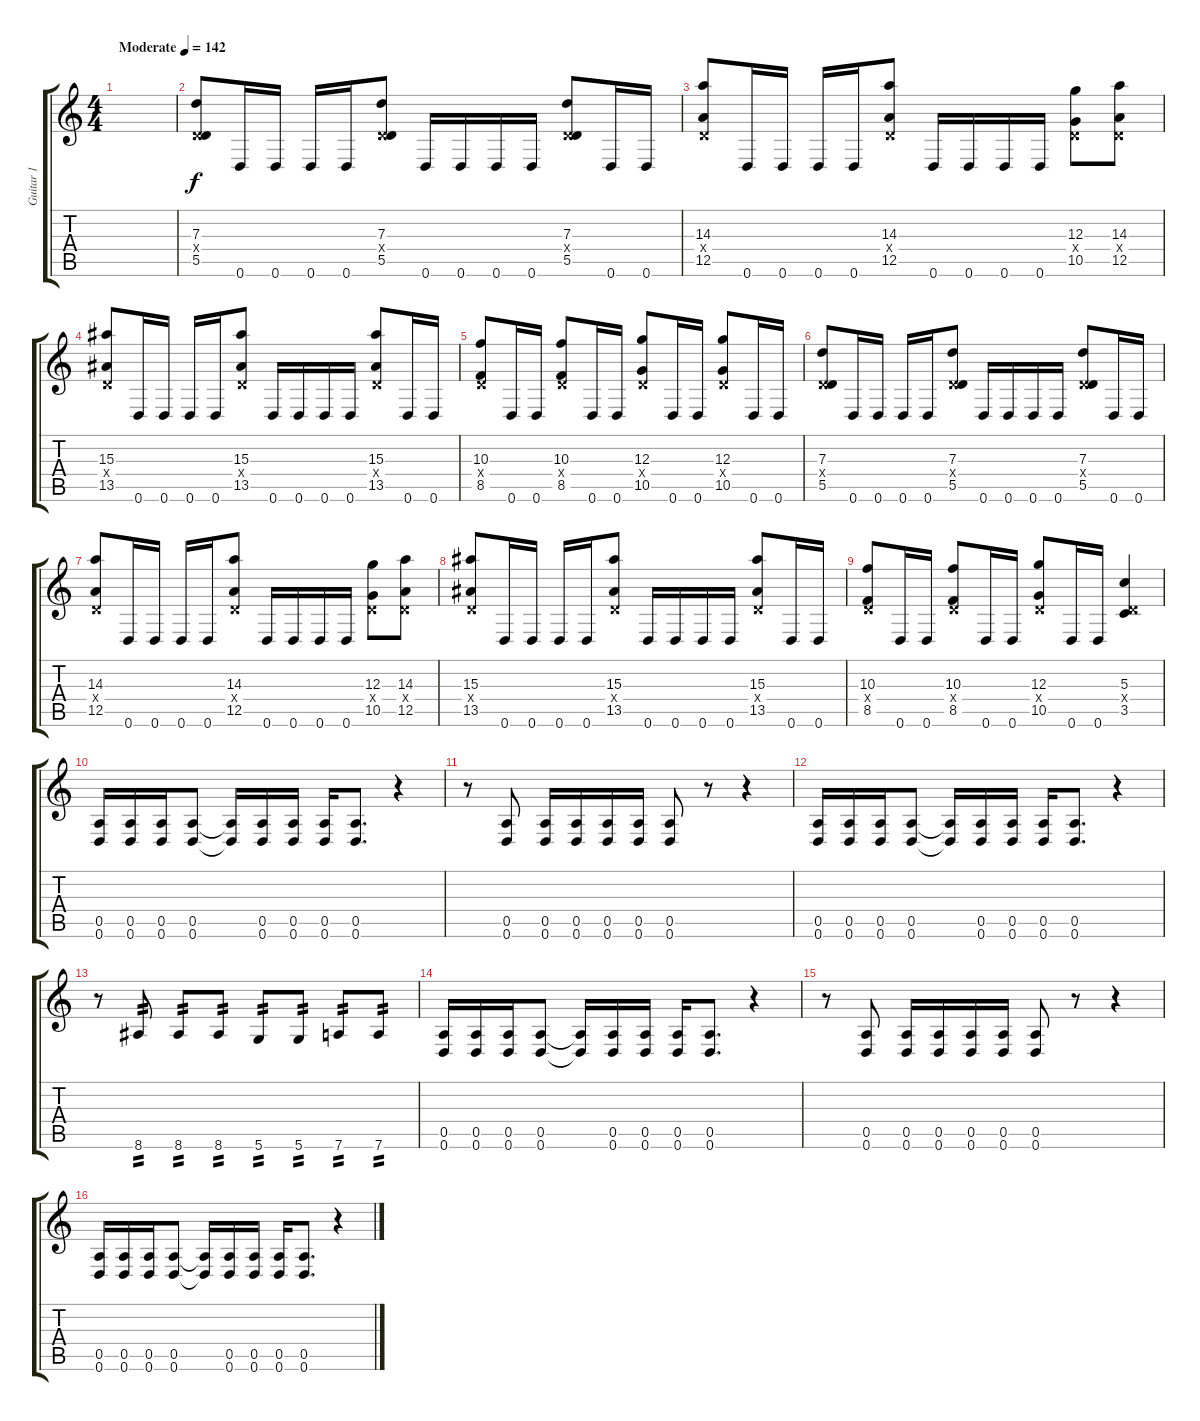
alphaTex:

\track ("Guitar 1" "Guitar 1") {instrument distortionguitar}
\staff {score tabs}
\tuning (E4 B3 G3 D3 A2 D2) {hide}
\ts (4 4)
\tempo (142 "Moderate")
\clef g2
\ks c
|
(7.3 0.4{x} 5.5).8 0.6.16 0.6.16 0.6.16 0.6.16 (7.3 0.4{x} 5.5).8 0.6.16 0.6.16 0.6.16 0.6.16 (7.3 0.4{x} 5.5).8 0.6.16 0.6.16 |
(14.3 0.4{x} 12.5).8 0.6.16 0.6.16 0.6.16 0.6.16 (14.3 0.4{x} 12.5).8 0.6.16 0.6.16 0.6.16 0.6.16 (12.3 0.4{x} 10.5).8 (14.3 0.4{x} 12.5).8 |
(15.3 0.4{x} 13.5).8 0.6.16 0.6.16 0.6.16 0.6.16 (15.3 0.4{x} 13.5).8 0.6.16 0.6.16 0.6.16 0.6.16 (15.3 0.4{x} 13.5).8 0.6.16 0.6.16 |
(10.3 0.4{x} 8.5).8 0.6.16 0.6.16 (10.3 0.4{x} 8.5).8 0.6.16 0.6.16 (12.3 0.4{x} 10.5).8 0.6.16 0.6.16 (12.3 0.4{x} 10.5).8 0.6.16 0.6.16 |
(7.3 0.4{x} 5.5).8 0.6.16 0.6.16 0.6.16 0.6.16 (7.3 0.4{x} 5.5).8 0.6.16 0.6.16 0.6.16 0.6.16 (7.3 0.4{x} 5.5).8 0.6.16 0.6.16 |
(14.3 0.4{x} 12.5).8 0.6.16 0.6.16 0.6.16 0.6.16 (14.3 0.4{x} 12.5).8 0.6.16 0.6.16 0.6.16 0.6.16 (12.3 0.4{x} 10.5).8 (14.3 0.4{x} 12.5).8 |
(15.3 0.4{x} 13.5).8 0.6.16 0.6.16 0.6.16 0.6.16 (15.3 0.4{x} 13.5).8 0.6.16 0.6.16 0.6.16 0.6.16 (15.3 0.4{x} 13.5).8 0.6.16 0.6.16 |
(10.3 0.4{x} 8.5).8 0.6.16 0.6.16 (10.3 0.4{x} 8.5).8 0.6.16 0.6.16 (12.3 0.4{x} 10.5).8 0.6.16 0.6.16 (5.3 0.4{x} 3.5).4 |
(0.5 0.6).16 (0.5 0.6).16 (0.5 0.6).16 (0.5 0.6).8 (0.5{t} 0.6{t}).16 (0.5 0.6).16 (0.5 0.6).16 (0.5 0.6).16 (0.5 0.6).8{d} r.4 |
r.8 (0.5 0.6).8 (0.5 0.6).16 (0.5 0.6).16 (0.5 0.6).16 (0.5 0.6).16 (0.5 0.6).8 r.8 r.4 |
(0.5 0.6).16 (0.5 0.6).16 (0.5 0.6).16 (0.5 0.6).8 (0.5{t} 0.6{t}).16 (0.5 0.6).16 (0.5 0.6).16 (0.5 0.6).16 (0.5 0.6).8{d} r.4 |
r.8 8.6.8{tp 2} 8.6.8{tp 2} 8.6.8{tp 2} 5.6.8{tp 2} 5.6.8{tp 2} 7.6.8{tp 2} 7.6.8{tp 2} |
(0.5 0.6).16 (0.5 0.6).16 (0.5 0.6).16 (0.5 0.6).8 (0.5{t} 0.6{t}).16 (0.5 0.6).16 (0.5 0.6).16 (0.5 0.6).16 (0.5 0.6).8{d} r.4 |
r.8 (0.5 0.6).8 (0.5 0.6).16 (0.5 0.6).16 (0.5 0.6).16 (0.5 0.6).16 (0.5 0.6).8 r.8 r.4 |
(0.5 0.6).16 (0.5 0.6).16 (0.5 0.6).16 (0.5 0.6).8 (0.5{t} 0.6{t}).16 (0.5 0.6).16 (0.5 0.6).16 (0.5 0.6).16 (0.5 0.6).8{d} r.4
